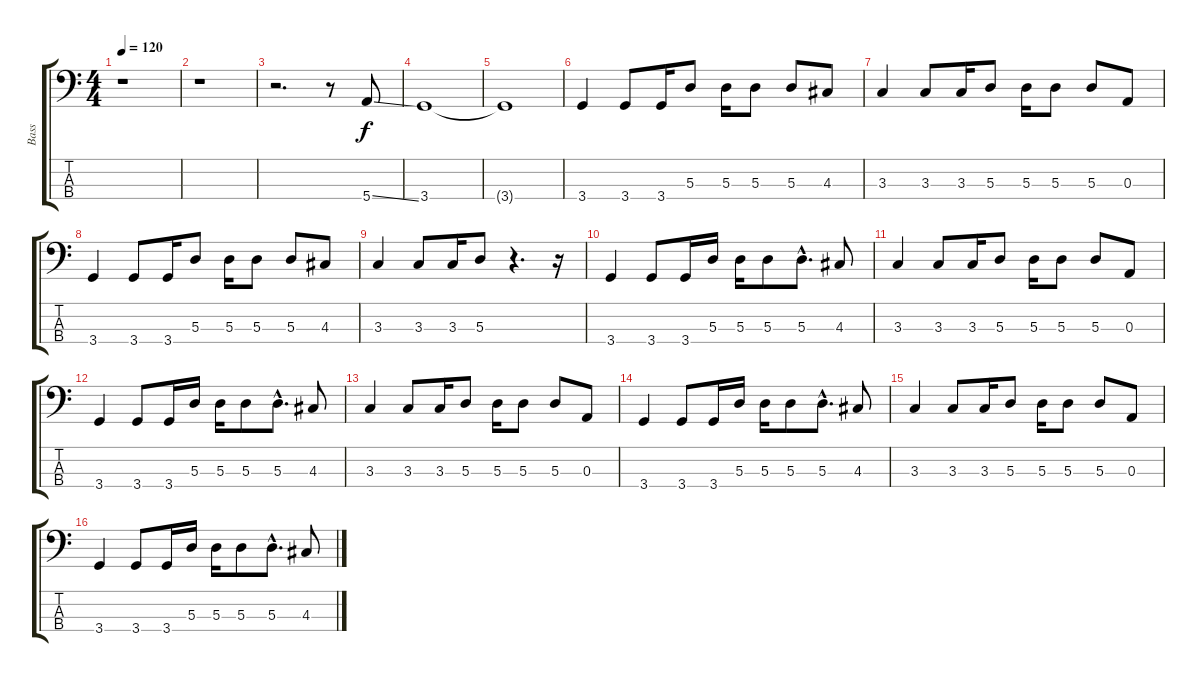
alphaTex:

\track ("Bass" "Bass") {instrument electricbasspick}
\staff {score tabs}
\tuning (G2 D2 A1 E1) {hide}
\ts (4 4)
\tempo 120
\clef f4
\ks c
r.1{dy f instrument electricbasspick} |
r.1 |
r.2{d} r.8 5.4{ss}.8 |
3.4.1 |
3.4{t}.1 |
3.4.4 3.4.8 3.4.16 5.3.8 5.3.16 5.3.8 5.3.8 4.3.8 |
3.3.4 3.3.8 3.3.16 5.3.8 5.3.16 5.3.8 5.3.8 0.3.8 |
3.4.4 3.4.8 3.4.16 5.3.8 5.3.16 5.3.8 5.3.8 4.3.8 |
3.3.4 3.3.8 3.3.16 5.3.8 r.4{d} r.16 |
3.4.4{volume 9} 3.4.8 3.4.16 5.3.16 5.3.16 5.3.8 5.3{hac}.8{d} 4.3.8 |
3.3.4 3.3.8 3.3.16 5.3.8 5.3.16 5.3.8 5.3.8 0.3.8 |
3.4.4 3.4.8 3.4.16 5.3.16 5.3.16 5.3.8 5.3{hac}.8{d} 4.3.8 |
3.3.4 3.3.8 3.3.16 5.3.8 5.3.16 5.3.8 5.3.8 0.3.8 |
3.4.4 3.4.8 3.4.16 5.3.16 5.3.16 5.3.8 5.3{hac}.8{d} 4.3.8 |
3.3.4 3.3.8 3.3.16 5.3.8 5.3.16 5.3.8 5.3.8 0.3.8 |
3.4.4 3.4.8 3.4.16 5.3.16 5.3.16 5.3.8 5.3{hac}.8{d} 4.3.8
